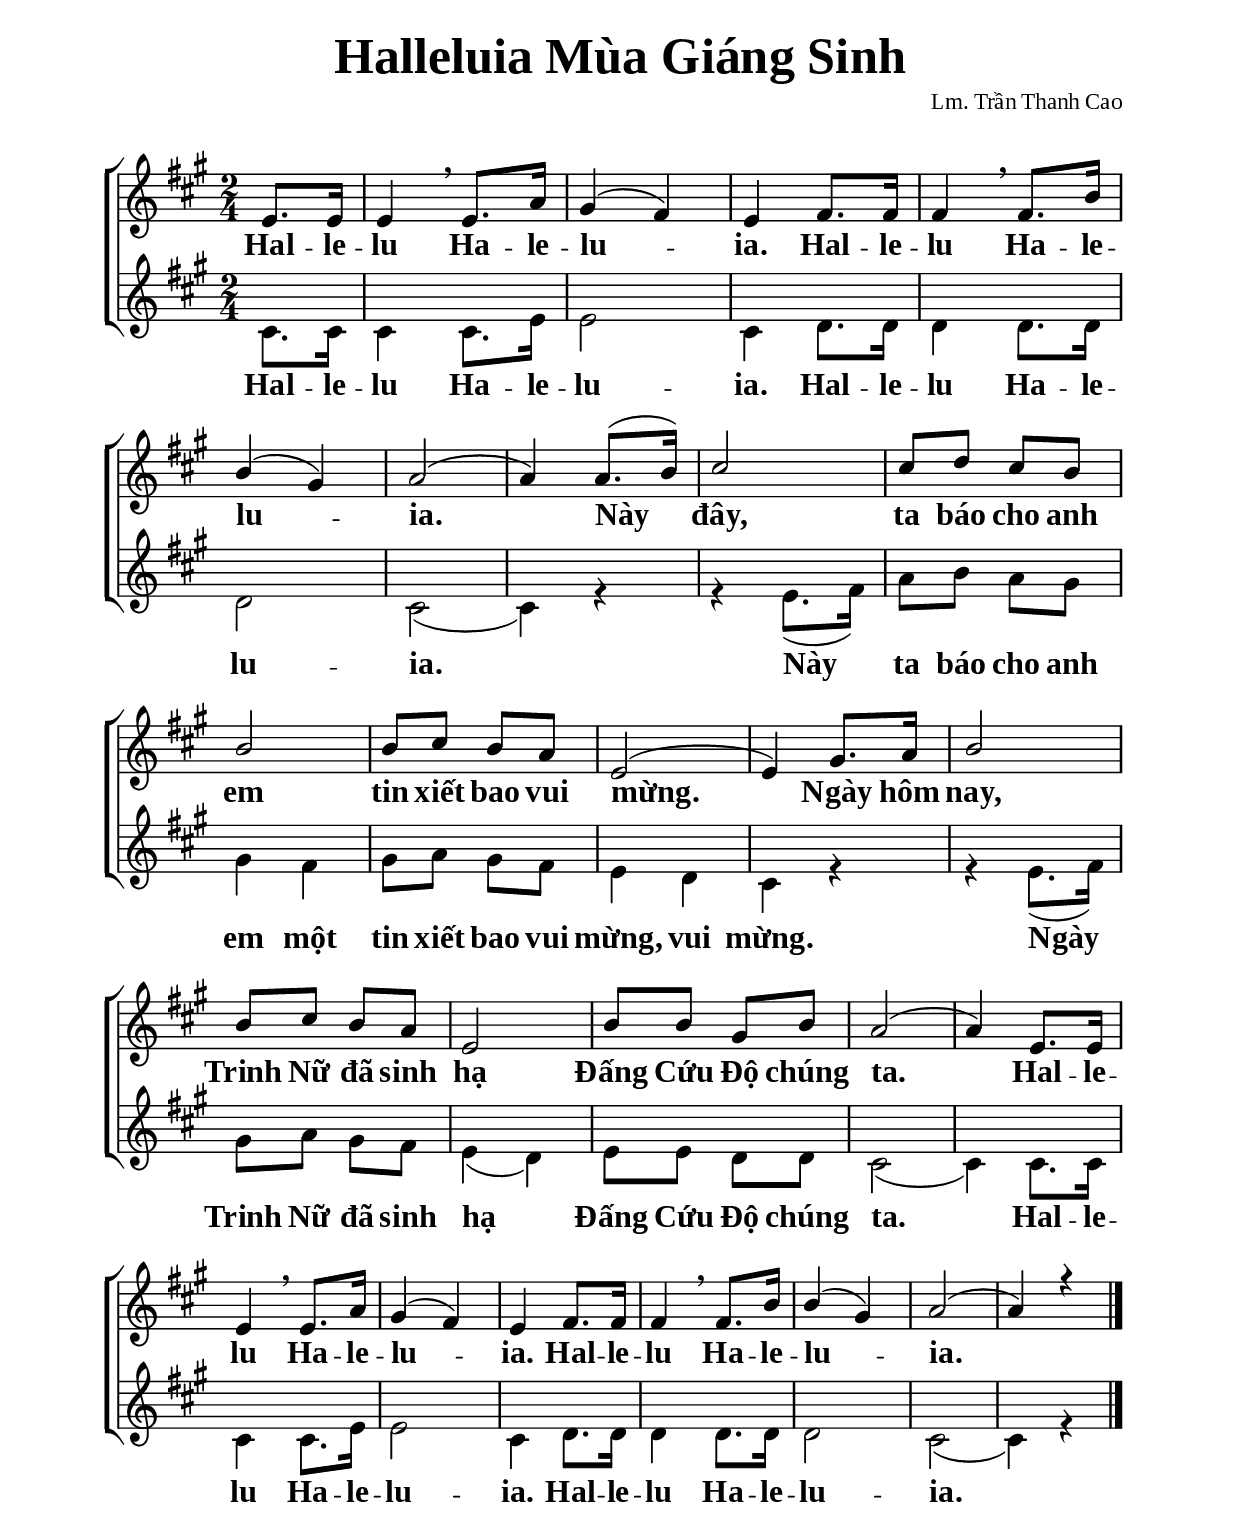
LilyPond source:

% Cài đặt chung
\version "2.20.0"
\include "english.ly"

\header {
  title = \markup { \fontsize #3 "Halleluia Mùa Giáng Sinh" }
  poet = " "
  composer = "Lm. Trần Thanh Cao"
  arranger = " "
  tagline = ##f
}

\paper {
  #(set-paper-size "a4")
  top-margin = 10\mm
  bottom-margin = 10\mm
  left-margin = 20\mm
  right-margin = 20\mm
  indent = #0
  #(define fonts
    (make-pango-font-tree
      "Liberation Serif"
      "Liberation Serif"
      "Liberation Serif"
      (/ 20 20)))
  page-count = #1
  system-system-spacing.basic-distance = #17
}

% Nhạc điệp khúc
nhacDiepKhucSop= \relative c' {
  \partial 4 e8. e16 |
  e4 \breathe e8. a16 |
  gs4 (fs) |
  e fs8. fs16 |
  fs4 \breathe fs8. b16 |
  b4 (gs) |
  a2 ( |
  a4) a8. (b16) |
  cs2 |
  cs8 d cs b |
  b2 |
  b8 cs b a |
  e2 ( |
  e4) gs8. a16 |
  b2 |
  b8 cs b a |
  e2 |
  b'8 b gs b |
  a2 ( |
  a4) e8. e16 |
  e4 \breathe e8. a16 |
  gs4 (fs) |
  e fs8. fs16 |
  fs4 \breathe fs8. b16 |
  b4 (gs) |
  a2 ( |
  a4) r \bar "|."
}

nhacDiepKhucBas = \relative c' {
  cs8. cs16 |
  cs4 cs8. e16 |
  e2 |
  cs4 d8. d16 |
  d4 d8. d16 |
  d2 |
  cs2 ( |
  cs4) r |
  r e8. (fs16) |
  a8 b a gs |
  gs4 fs |
  gs8 a gs fs |
  e4 d |
  cs r |
  r e8. (fs16) |
  gs8 a gs fs |
  e4 (d) |
  e8 e d d |
  cs2 ( |
  cs4) cs8. cs16 |
  cs4 cs8. e16 |
  e2 |
  cs4 d8. d16 |
  d4 d8. d16 |
  d2 |
  cs2 ( |
  cs4) r
}

% Lời điệp khúc
loiDiepKhucSop = \lyricmode {
  Hal -- le -- lu Ha -- le -- lu -- ia.
  Hal -- le -- lu Ha -- le -- lu -- ia.
  Này đây, ta báo cho anh em tin xiết bao vui mừng.
  Ngày hôm nay, Trinh Nữ đã sinh hạ Đấng Cứu Độ chúng ta.
  Hal -- le -- lu Ha -- le -- lu -- ia.
  Hal -- le -- lu Ha -- le -- lu -- ia.
}

loiDiepKhucBas = \lyricmode {
  Hal -- le -- lu Ha -- le -- lu -- ia.
  Hal -- le -- lu Ha -- le -- lu -- ia.
  Này ta báo cho anh em một tin xiết bao vui mừng, vui mừng.
  Ngày Trinh Nữ đã sinh hạ Đấng Cứu Độ chúng ta.
  Hal -- le -- lu Ha -- le -- lu -- ia.
  Hal -- le -- lu Ha -- le -- lu -- ia.
}


% Dàn trang
\score {
  \new ChoirStaff <<
    \new Staff \with {
        \consists "Merge_rests_engraver"
        \magnifyStaff #(magstep +1)
      }
      <<
      \new Voice = beSop {
        \voiceOne \key a \major \time 2/4 \nhacDiepKhucSop
      }
      \new Lyrics \lyricsto beSop \loiDiepKhucSop
    >>
    \new Staff \with {
        \consists "Merge_rests_engraver"
        \magnifyStaff #(magstep +1)
      }
      <<
      \new Voice = beBas {
        \voiceTwo \key a \major \time 2/4 \nhacDiepKhucBas
      }
      \new Lyrics \lyricsto beBas \loiDiepKhucBas
    >>
  >>
  \layout {
    \override Lyrics.LyricText.font-series = #'bold
    \override Lyrics.LyricText.font-size = #+3
    \override Lyrics.LyricSpace.minimum-distance = #0.5
    \override Score.BarNumber.break-visibility = ##(#f #f #f)
  }
}
